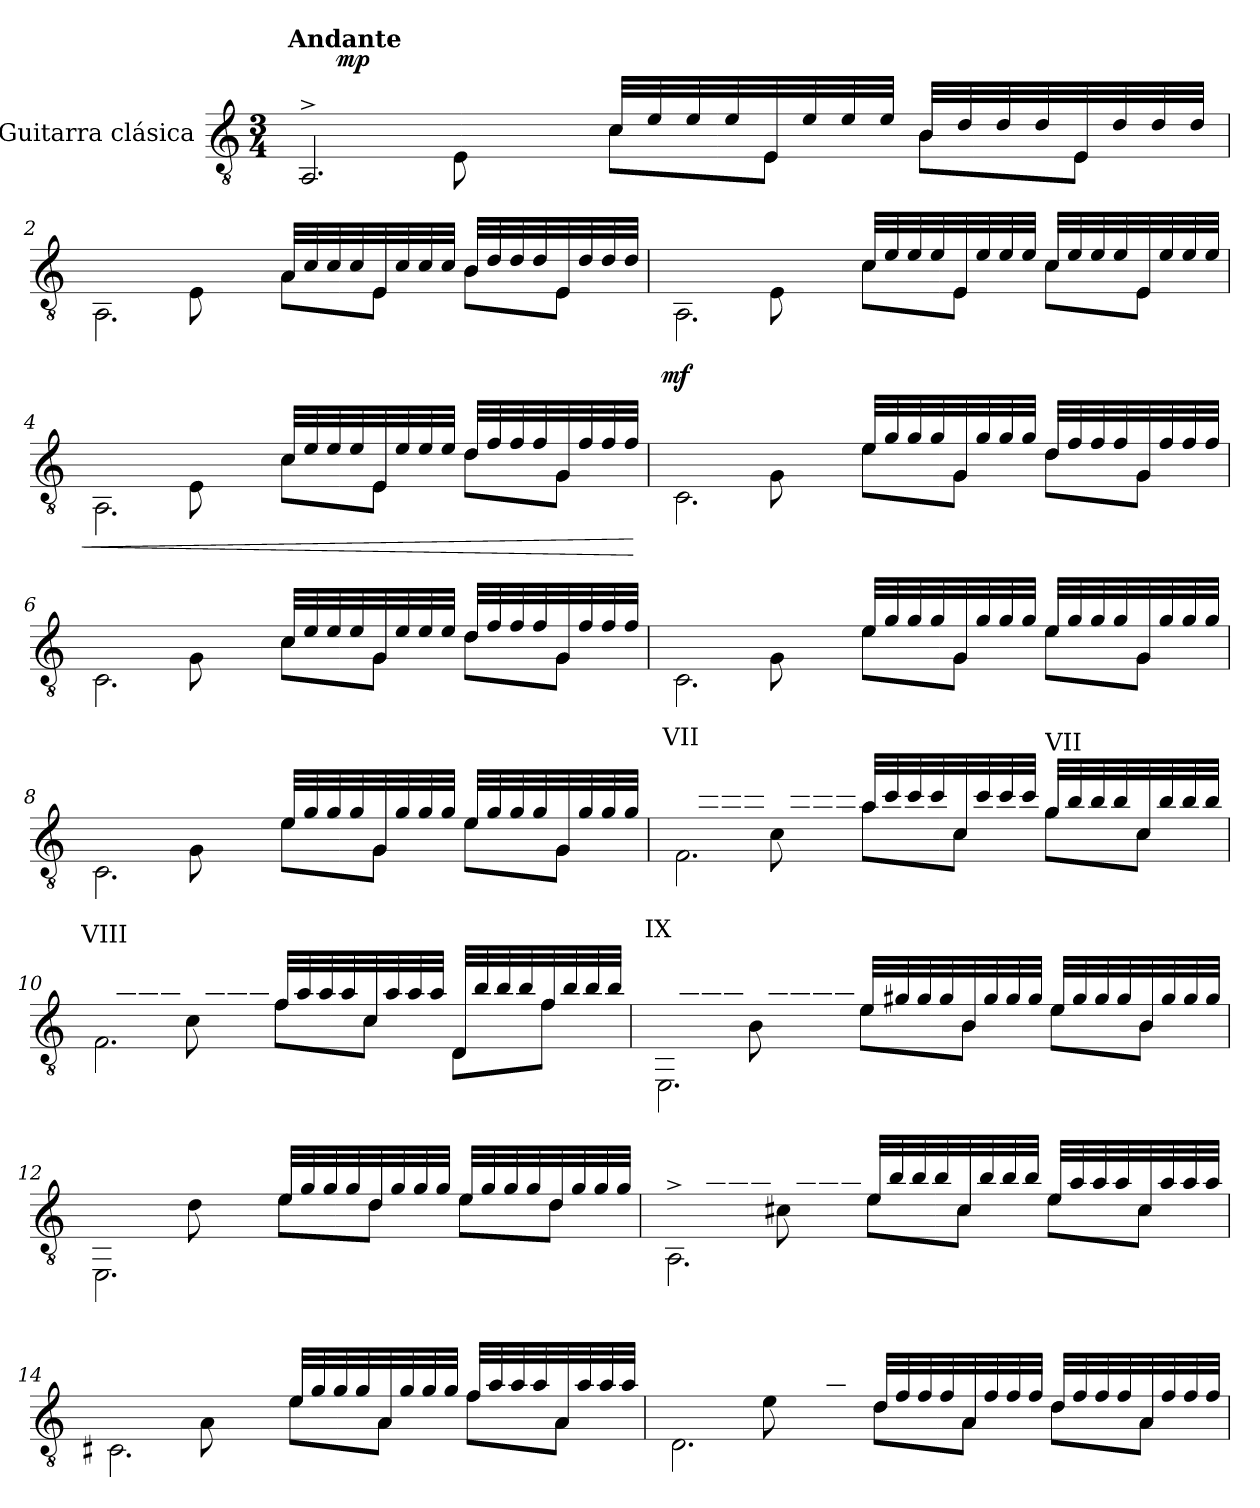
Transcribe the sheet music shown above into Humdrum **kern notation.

**kern	**dynam
*part1	*part1
*staff1	*staff1
*I"Guitarra clásica	*
*I'Guit.	*
*clefGv2	*
*k[]	*
*M3/4	*
*MM80	*
=1	=1
*^	*
*	*^	*
!LO:TX:a:B:t=Andante	!	!	!
32AA/LLLyy	8rggyy	2.AA^/	.
!	!	!	!LO:DY:a
32e/	.	.	mp
32e/	.	.	.
32e/	.	.	.
32E/	8E\	.	.
32e/	.	.	.
32e/	.	.	.
32e/JJJ	.	.	.
32c/LLL	8c\L	.	.
32e/	.	.	.
32e/	.	.	.
32e/	.	.	.
32E/	8E\J	.	.
32e/	.	.	.
32e/	.	.	.
32e/JJJ	.	.	.
32B/LLL	8B\L	.	.
32d/	.	.	.
32d/	.	.	.
32d/	.	.	.
32E/	8E\J	.	.
32d/	.	.	.
32d/	.	.	.
32d/JJJ	.	.	.
=2	=2	=2	=2
32AA/LLLyy	8reeyy	2.AA\	.
32c/	.	.	.
32c/	.	.	.
32c/	.	.	.
32E/	8E\	.	.
32c/	.	.	.
32c/	.	.	.
32c/JJJ	.	.	.
32A/LLL	8A\L	.	.
32c/	.	.	.
32c/	.	.	.
32c/	.	.	.
32E/	8E\J	.	.
32c/	.	.	.
32c/	.	.	.
32c/JJJ	.	.	.
32B/LLL	8B\L	.	.
32d/	.	.	.
32d/	.	.	.
32d/	.	.	.
32E/	8E\J	.	.
32d/	.	.	.
32d/	.	.	.
32d/JJJ	.	.	.
!!LO:LB:g=z	!!	!!
=3	=3	=3	=3
32AA/LLLyy	8reeyy	2.AA\	.
32e/	.	.	.
32e/	.	.	.
32e/	.	.	.
32E/	8E\	.	.
32e/	.	.	.
32e/	.	.	.
32e/JJJ	.	.	.
32c/LLL	8c\L	.	.
32e/	.	.	.
32e/	.	.	.
32e/	.	.	.
32E/	8E\J	.	.
32e/	.	.	.
32e/	.	.	.
32e/JJJ	.	.	.
32c/LLL	8c\L	.	.
32e/	.	.	.
32e/	.	.	.
32e/	.	.	.
32E/	8E\J	.	.
32e/	.	.	.
32e/	.	.	.
32e/JJJ	.	.	.
=4	=4	=4	=4
!	!	!	!LO:HP:b
32AA/LLLyy	8reeyy	2.AA\	<
32e/	.	.	.
32e/	.	.	.
32e/	.	.	.
32E/	8E\	.	.
32e/	.	.	.
32e/	.	.	.
32e/JJJ	.	.	.
32c/LLL	8c\L	.	.
32e/	.	.	.
32e/	.	.	.
32e/	.	.	.
32E/	8E\J	.	.
32e/	.	.	.
32e/	.	.	.
32e/JJJ	.	.	.
32d/LLL	8d\L	.	.
32f/	.	.	.
32f/	.	.	.
32f/	.	.	.
32G/	8G\J	.	.
32f/	.	.	.
32f/	.	.	.
32f/JJJ	.	.	.
*v	*v	*v	*
.	[
!!LO:LB:g=z
=5	=5
*^	*
*	*^	*
!	!	!	!LO:DY:a
32C/LLLyy	8rggyy	2.C\	mf
32g/	.	.	.
32g/	.	.	.
32g/	.	.	.
32G/	8G\	.	.
32g/	.	.	.
32g/	.	.	.
32g/JJJ	.	.	.
32e/LLL	8e\L	.	.
32g/	.	.	.
32g/	.	.	.
32g/	.	.	.
32G/	8G\J	.	.
32g/	.	.	.
32g/	.	.	.
32g/JJJ	.	.	.
32d/LLL	8d\L	.	.
32f/	.	.	.
32f/	.	.	.
32f/	.	.	.
32G/	8G\J	.	.
32f/	.	.	.
32f/	.	.	.
32f/JJJ	.	.	.
=6	=6	=6	=6
32C/LLLyy	8reeyy	2.C\	.
32e/	.	.	.
32e/	.	.	.
32e/	.	.	.
32G/	8G\	.	.
32e/	.	.	.
32e/	.	.	.
32e/JJJ	.	.	.
32c/LLL	8c\L	.	.
32e/	.	.	.
32e/	.	.	.
32e/	.	.	.
32G/	8G\J	.	.
32e/	.	.	.
32e/	.	.	.
32e/JJJ	.	.	.
32d/LLL	8d\L	.	.
32f/	.	.	.
32f/	.	.	.
32f/	.	.	.
32G/	8G\J	.	.
32f/	.	.	.
32f/	.	.	.
32f/JJJ	.	.	.
!!LO:LB:g=z	!!	!!
=7	=7	=7	=7
32C/LLLyy	8reeyy	2.C\	.
32g/	.	.	.
32g/	.	.	.
32g/	.	.	.
32G/	8G\	.	.
32g/	.	.	.
32g/	.	.	.
32g/JJJ	.	.	.
32e/LLL	8e\L	.	.
32g/	.	.	.
32g/	.	.	.
32g/	.	.	.
32G/	8G\J	.	.
32g/	.	.	.
32g/	.	.	.
32g/JJJ	.	.	.
32e/LLL	8e\L	.	.
32g/	.	.	.
32g/	.	.	.
32g/	.	.	.
32G/	8G\J	.	.
32g/	.	.	.
32g/	.	.	.
32g/JJJ	.	.	.
=8	=8	=8	=8
32C/LLLyy	8reeyy	2.C\	.
32g/	.	.	.
32g/	.	.	.
32g/	.	.	.
32G/	8G\	.	.
32g/	.	.	.
32g/	.	.	.
32g/JJJ	.	.	.
32e/LLL	8e\L	.	.
32g/	.	.	.
32g/	.	.	.
32g/	.	.	.
32G/	8G\J	.	.
32g/	.	.	.
32g/	.	.	.
32g/JJJ	.	.	.
32e/LLL	8e\L	.	.
32g/	.	.	.
32g/	.	.	.
32g/	.	.	.
32G/	8G\J	.	.
32g/	.	.	.
32g/	.	.	.
32g/JJJ	.	.	.
!!LO:LB:g=z	!!	!!
=9	=9	=9	=9
!LO:TX:a:t=VII	!	!	!
32F/LLLyy	8rbbyy	2.F\	.
32cc/	.	.	.
32cc/	.	.	.
32cc/	.	.	.
32c/	8c\	.	.
32cc/	.	.	.
32cc/	.	.	.
32cc/JJJ	.	.	.
32a/LLL	8a\L	.	.
32cc/	.	.	.
32cc/	.	.	.
32cc/	.	.	.
32c/	8c\J	.	.
32cc/	.	.	.
32cc/	.	.	.
32cc/JJJ	.	.	.
!LO:TX:a:t=VII	!	!	!
32g/LLL	8g\L	.	.
32b/	.	.	.
32b/	.	.	.
32b/	.	.	.
32c/	8c\J	.	.
32b/	.	.	.
32b/	.	.	.
32b/JJJ	.	.	.
=10	=10	=10	=10
!LO:TX:a:t=VIII	!	!	!
32F/LLLyy	8rggyy	2.F\	.
32a/	.	.	.
32a/	.	.	.
32a/	.	.	.
32c/	8c\	.	.
32a/	.	.	.
32a/	.	.	.
32a/JJJ	.	.	.
32f/LLL	8f\L	.	.
32a/	.	.	.
32a/	.	.	.
32a/	.	.	.
32c/	8c\J	.	.
32a/	.	.	.
32a/	.	.	.
32a/JJJ	.	.	.
32D/LLL	8D\L	.	.
32b/	.	.	.
32b/	.	.	.
32b/	.	.	.
32f/	8f\J	.	.
32b/	.	.	.
32b/	.	.	.
32b/JJJ	.	.	.
!!LO:LB:g=z	!!	!!
=11	=11	=11	=11
!LO:TX:a:t=IX	!	!	!
32EE/LLLyy	8reeyy	2.EE\	.
32a/	.	.	.
32a/	.	.	.
32a/	.	.	.
32B/	8B\	.	.
32a/	.	.	.
48a/	.	.	.
48b/	.	.	.
48a/JJJ	.	.	.
32e/LLL	8e\L	.	.
32g#X/	.	.	.
32g#/	.	.	.
32g#/	.	.	.
32B/	8B\J	.	.
32g#/	.	.	.
32g#/	.	.	.
32g#/JJJ	.	.	.
32e/LLL	8e\L	.	.
32g#/	.	.	.
32g#/	.	.	.
32g#/	.	.	.
32B/	8B\J	.	.
32g#/	.	.	.
32g#/	.	.	.
32g#/JJJ	.	.	.
=12	=12	=12	=12
32EE/LLLyy	8rggyy	2.EE\	.
32g#X/	.	.	.
32g#/	.	.	.
32g#/	.	.	.
32d/	8d\	.	.
32g#/	.	.	.
32g#/	.	.	.
32g#/JJJ	.	.	.
32e/LLL	8e\L	.	.
32g#/	.	.	.
32g#/	.	.	.
32g#/	.	.	.
32d/	8d\J	.	.
32g#/	.	.	.
32g#/	.	.	.
32g#/JJJ	.	.	.
32e/LLL	8e\L	.	.
32g#/	.	.	.
32g#/	.	.	.
32g#/	.	.	.
32d/	8d\J	.	.
32g#/	.	.	.
32g#/	.	.	.
32g#/JJJ	.	.	.
!!LO:PB:g=z	!!	!!
=13	=13	=13	=13
32AA/LLLyy	8rggyy	2.AA^\	.
32b-X/	.	.	.
32b-/	.	.	.
32b-/	.	.	.
32c#X/	8c#X\	.	.
32b-/	.	.	.
32b-/	.	.	.
32b-/JJJ	.	.	.
32e/LLL	8e\L	.	.
32b-/	.	.	.
32b-/	.	.	.
32b-/	.	.	.
32c#/	8c#\J	.	.
32b-/	.	.	.
32b-/	.	.	.
32b-/JJJ	.	.	.
32e/LLL	8e\L	.	.
32a/	.	.	.
32a/	.	.	.
32a/	.	.	.
32c#/	8c#\J	.	.
32a/	.	.	.
32a/	.	.	.
32a/JJJ	.	.	.
=14	=14	=14	=14
32C#X/LLLyy	8rggyy	2.C#X\	.
32g/	.	.	.
32g/	.	.	.
32g/	.	.	.
32A/	8A\	.	.
32g/	.	.	.
32g/	.	.	.
32g/JJJ	.	.	.
32e/LLL	8e\L	.	.
32g/	.	.	.
32g/	.	.	.
32g/	.	.	.
32A/	8A\J	.	.
32g/	.	.	.
32g/	.	.	.
32g/JJJ	.	.	.
32f/LLL	8f\L	.	.
32a/	.	.	.
32a/	.	.	.
32a/	.	.	.
32A/	8A\J	.	.
32a/	.	.	.
32a/	.	.	.
32a/JJJ	.	.	.
!!LO:LB:g=z	!!	!!
=15	=15	=15	=15
32D/LLLyy	8rggyy	2.D\	.
32g/	.	.	.
32g/	.	.	.
32g/	.	.	.
32e/	8e\	.	.
32g/	.	.	.
48g/	.	.	.
48a/	.	.	.
48g/JJJ	.	.	.
32d/LLL	8d\L	.	.
32f/	.	.	.
32f/	.	.	.
32f/	.	.	.
32A/	8A\J	.	.
32f/	.	.	.
32f/	.	.	.
32f/JJJ	.	.	.
32d/LLL	8d\L	.	.
32f/	.	.	.
32f/	.	.	.
32f/	.	.	.
32A/	8A\J	.	.
32f/	.	.	.
32f/	.	.	.
32f/JJJ	.	.	.
*v	*v	*v	*
=	=
*-	*-
